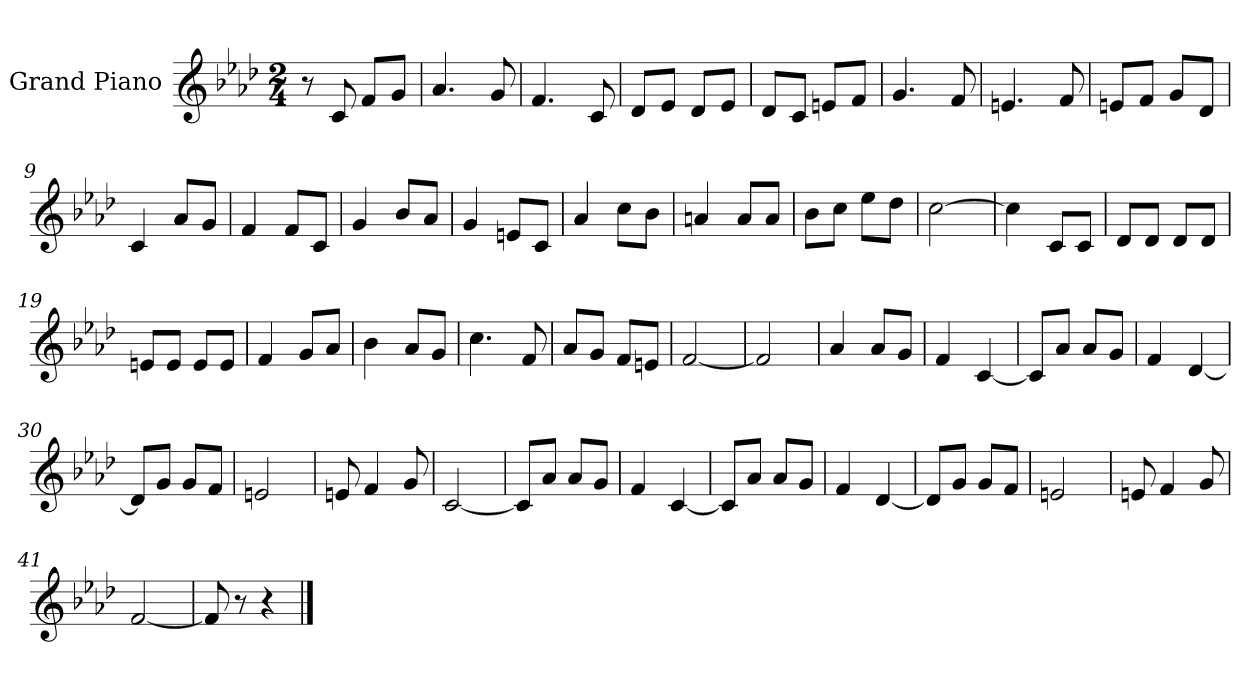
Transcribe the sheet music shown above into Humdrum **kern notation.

**kern
*part1
*staff1
*I"Grand Piano
*I'Pno
*clefG2
*k[b-e-a-d-]
*M2/4
=1
8r
*MM100
8c/
8f/L
8g/J
=2
4.a-/
8g/
=3
4.f/
8c/
=4
8d-/L
8e-/J
8d-/L
8e-/J
=5
8d-/L
8c/J
8en/L
8f/J
=6
4.g/
8f/
=7
4.en/
8f/
=8
8en/L
8f/J
8g/L
8d-/J
=9
4c/
8a-/L
8g/J
=10
4f/
8f/L
8c/J
=11
4g/
8b-/L
8a-/J
!!LO:LB:g=z
=12
4g/
8en/L
8c/J
=13
4a-/
8cc\L
8b-\J
=14
4an/
8a/L
8a/J
=15
8b-\L
8cc\J
8ee-\L
8dd-\J
=16
[2cc\
=17
4cc\]
8c/L
8c/J
=18
8d-/L
8d-/J
8d-/L
8d-/J
=19
8en/L
8e/J
8e/L
8e/J
=20
4f/
8g/L
8a-/J
=21
4b-\
8a-/L
8g/J
=22
4.cc\
8f/
=23
8a-/L
8g/J
8f/L
8en/J
!!LO:LB:g=z
=24
[2f/
=25
2f/]
=26
4a-/
8a-/L
8g/J
=27
4f/
[4c/
=28
8c/L]
8a-/J
8a-/L
8g/J
=29
4f/
[4d-/
=30
8d-/L]
8g/J
8g/L
8f/J
=31
2en/
=32
8en/
4f/
8g/
=33
[2c/
=34
8c/L]
8a-/J
8a-/L
8g/J
=35
4f/
[4c/
=36
8c/L]
8a-/J
8a-/L
8g/J
=37
4f/
[4d-/
!!LO:LB:g=z
=38
8d-/L]
8g/J
8g/L
8f/J
=39
2en/
=40
8en/
4f/
8g/
=41
[2f/
=42
8f/]
8r
4r
==
*-
